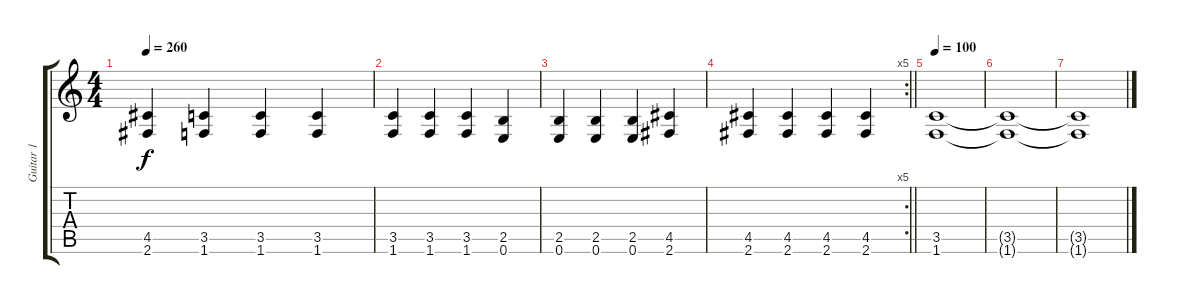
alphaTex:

\track ("Guitar 1" "Guitar 1") {instrument distortionguitar}
\staff {score tabs}
\tuning (E4 B3 G3 D3 A2 E2) {hide}
\ts (4 4)
\tempo 260
\clef g2
\ks c
(4.5 2.6).4{dy f} (3.5 1.6).4 (3.5 1.6).4 (3.5 1.6).4 |
(3.5 1.6).4 (3.5 1.6).4 (3.5 1.6).4 (2.5 0.6).4 |
(2.5 0.6).4 (2.5 0.6).4 (2.5 0.6).4 (4.5 2.6).4 |
\rc 5
\barLineRight lightlight
(4.5 2.6).4 (4.5 2.6).4 (4.5 2.6).4 (4.5 2.6).4 |
\tempo 100
(3.5 1.6).1 |
(3.5{t} 1.6{t}).1 |
(3.5{t} 1.6{t}).1
